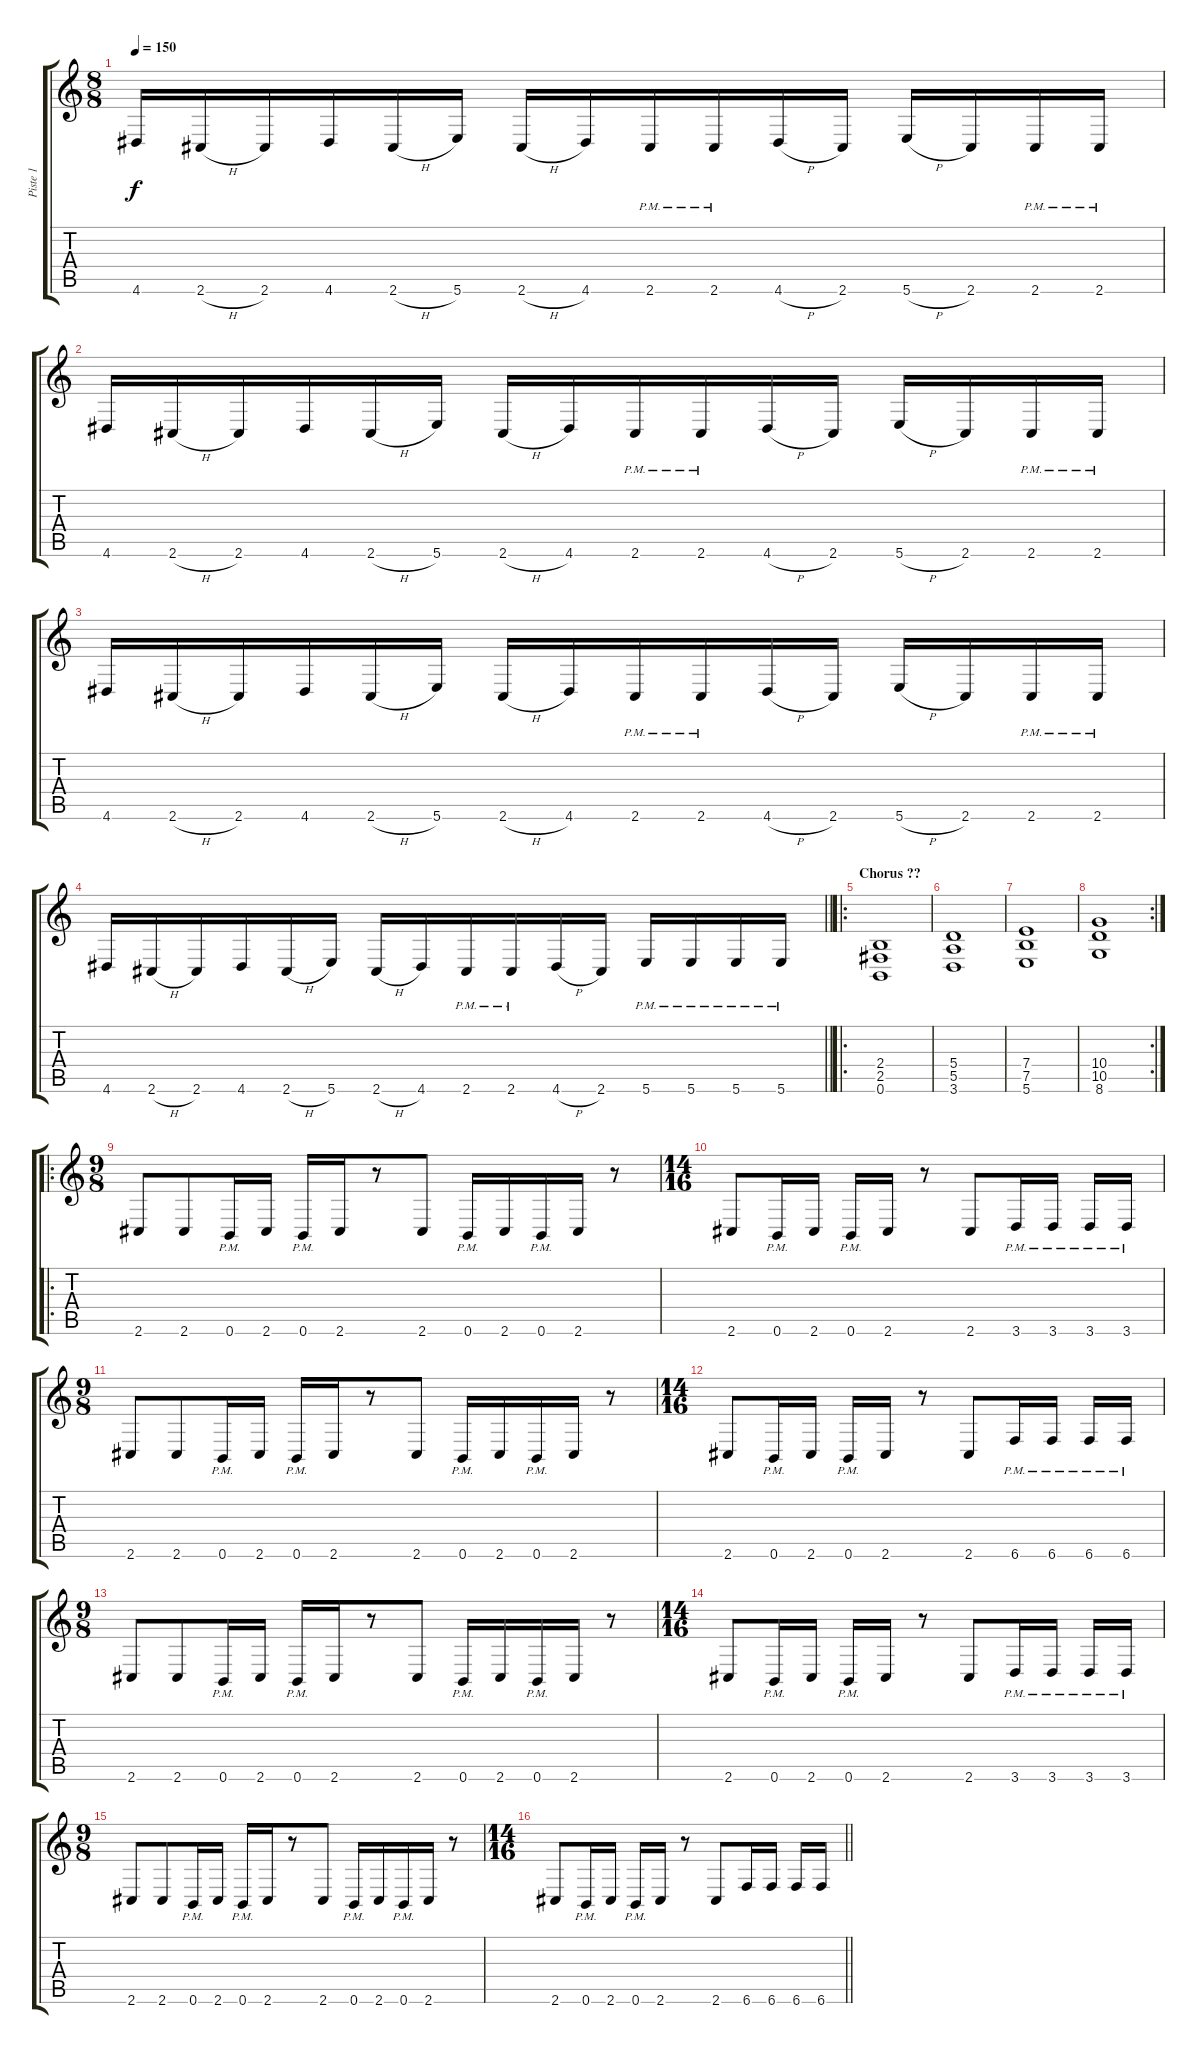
\track ("Piste 1" "Piste 1") {instrument distortionguitar}
\staff {score tabs}
\tuning (B3 Gb3 D3 A2 E2 B1) {hide}
\ts (8 8)
\tempo 150
\clef g2
\ks c
4.6.16{dy f} 2.6{h}.16 2.6.16 4.6.16 2.6{h}.16 5.6.16 2.6{h}.16 4.6.16 2.6{pm}.16 2.6{pm}.16 4.6{h}.16 2.6.16 5.6{h}.16 2.6.16 2.6{pm}.16 2.6{pm}.16 |
4.6.16 2.6{h}.16 2.6.16 4.6.16 2.6{h}.16 5.6.16 2.6{h}.16 4.6.16 2.6{pm}.16 2.6{pm}.16 4.6{h}.16 2.6.16 5.6{h}.16 2.6.16 2.6{pm}.16 2.6{pm}.16 |
4.6.16 2.6{h}.16 2.6.16 4.6.16 2.6{h}.16 5.6.16 2.6{h}.16 4.6.16 2.6{pm}.16 2.6{pm}.16 4.6{h}.16 2.6.16 5.6{h}.16 2.6.16 2.6{pm}.16 2.6{pm}.16 |
\barLineRight lightlight
4.6.16 2.6{h}.16 2.6.16 4.6.16 2.6{h}.16 5.6.16 2.6{h}.16 4.6.16 2.6{pm}.16 2.6{pm}.16 4.6{h}.16 2.6.16 5.6{pm}.16 5.6{pm}.16 5.6{pm}.16 5.6{pm}.16 |
\ro
\section ("" "Chorus ??")
(2.4 2.5 0.6).1 |
(5.4 5.5 3.6).1 |
(7.4 7.5 5.6).1 |
\rc 2
(10.4 10.5 8.6).1 |
\ro
\ts (9 8)
2.6.8 2.6.8 0.6{pm}.16 2.6.16 0.6{pm}.16 2.6.16 r.8 2.6.8 0.6{pm}.16 2.6.16 0.6{pm}.16 2.6.16 r.8 |
\ts (14 16)
2.6.8 0.6{pm}.16 2.6.16 0.6{pm}.16 2.6.16 r.8 2.6.8 3.6{pm}.16 3.6{pm}.16 3.6{pm}.16 3.6{pm}.16 |
\ts (9 8)
2.6.8 2.6.8 0.6{pm}.16 2.6.16 0.6{pm}.16 2.6.16 r.8 2.6.8 0.6{pm}.16 2.6.16 0.6{pm}.16 2.6.16 r.8 |
\ts (14 16)
2.6.8 0.6{pm}.16 2.6.16 0.6{pm}.16 2.6.16 r.8 2.6.8 6.6{pm}.16 6.6{pm}.16 6.6{pm}.16 6.6{pm}.16 |
\ts (9 8)
2.6.8 2.6.8 0.6{pm}.16 2.6.16 0.6{pm}.16 2.6.16 r.8 2.6.8 0.6{pm}.16 2.6.16 0.6{pm}.16 2.6.16 r.8 |
\ts (14 16)
2.6.8 0.6{pm}.16 2.6.16 0.6{pm}.16 2.6.16 r.8 2.6.8 3.6{pm}.16 3.6{pm}.16 3.6{pm}.16 3.6{pm}.16 |
\ts (9 8)
2.6.8 2.6.8 0.6{pm}.16 2.6.16 0.6{pm}.16 2.6.16 r.8 2.6.8 0.6{pm}.16 2.6.16 0.6{pm}.16 2.6.16 r.8 |
\ts (14 16)
\barLineRight lightlight
2.6.8 0.6{pm}.16 2.6.16 0.6{pm}.16 2.6.16 r.8 2.6.8 6.6.16 6.6.16 6.6.16 6.6.16
